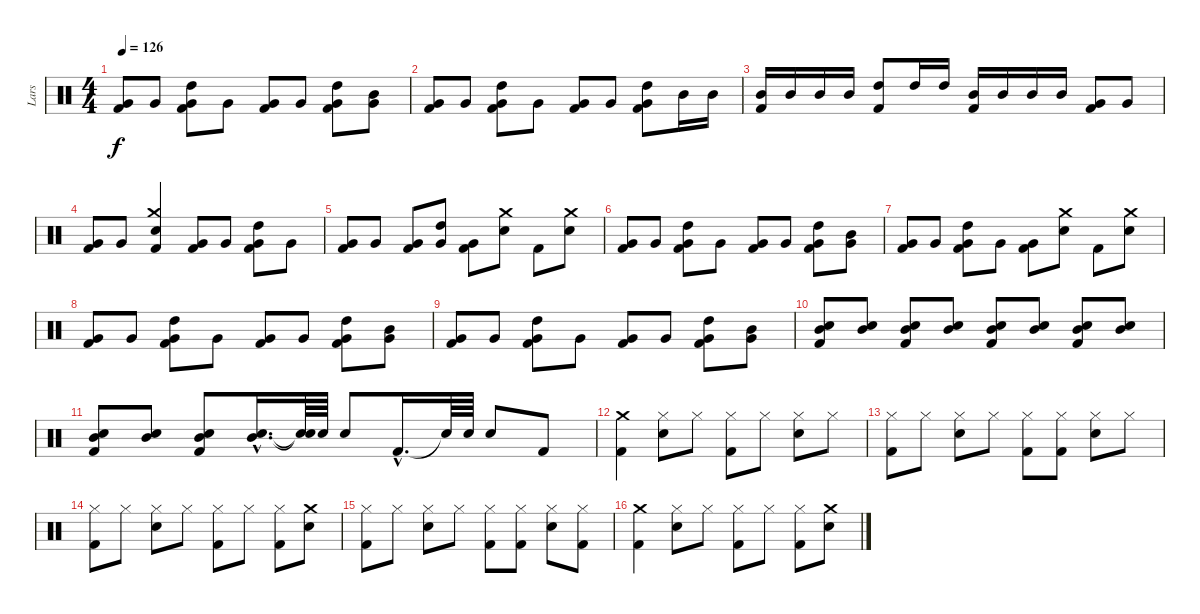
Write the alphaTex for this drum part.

\track ("Lars" "Lars") {instrument percussion}
\staff {score}
\articulation defaults
\ts (4 4)
\tempo 126
\clef neutral
\ks c
("Very Low Tom (hit)" "Kick (hit) 2").8{dy f} "Very Low Tom (hit)".8 ("High Tom (hit)" "Very Low Tom (hit)" "Kick (hit) 2").8 "Very Low Tom (hit)".8 ("Very Low Tom (hit)" "Kick (hit) 2").8 "Very Low Tom (hit)".8 ("High Tom (hit)" "Very Low Tom (hit)" "Kick (hit) 2").8 ("Mid Tom (hit)" "Very Low Tom (hit)").8 |
("Very Low Tom (hit)" "Kick (hit) 2").8 "Very Low Tom (hit)".8 ("High Tom (hit)" "Very Low Tom (hit)" "Kick (hit) 2").8 "Very Low Tom (hit)".8 ("Very Low Tom (hit)" "Kick (hit) 2").8 "Very Low Tom (hit)".8 ("High Tom (hit)" "Very Low Tom (hit)" "Kick (hit) 2").8 "Mid Tom (hit)".16 "Mid Tom (hit)".16 |
("Mid Tom (hit)" "Kick (hit) 2").16 "Mid Tom (hit)".16 "Mid Tom (hit)".16 "Mid Tom (hit)".16 ("High Tom (hit)" "Kick (hit) 2").8 "High Tom (hit)".16 "High Tom (hit)".16 ("Mid Tom (hit)" "Kick (hit) 2").16 "Mid Tom (hit)".16 "Mid Tom (hit)".16 "Mid Tom (hit)".16 ("Very Low Tom (hit)" "Kick (hit) 2").8 "Very Low Tom (hit)".8 |
("Very Low Tom (hit)" "Kick (hit) 2").8 "Very Low Tom (hit)".8 ("Crash medium (hit)" "Electric Snare (hit)" "Kick (hit) 2").4 ("Very Low Tom (hit)" "Kick (hit) 2").8 "Very Low Tom (hit)".8 ("High Tom (hit)" "Very Low Tom (hit)" "Kick (hit) 2").8 "Very Low Tom (hit)".8 |
("Very Low Tom (hit)" "Kick (hit) 2").8 "Very Low Tom (hit)".8 ("Very Low Tom (hit)" "Kick (hit) 2").8 ("High Tom (hit)" "Very Low Tom (hit)").8 ("Very Low Tom (hit)" "Kick (hit) 2").8 ("Snare (hit) 2" "Crash medium (hit)").8 "Kick (hit) 2".8 ("Crash medium (hit)" "Electric Snare (hit)").8 |
("Very Low Tom (hit)" "Kick (hit) 2").8 "Very Low Tom (hit)".8 ("High Tom (hit)" "Very Low Tom (hit)" "Kick (hit) 2").8 "Very Low Tom (hit)".8 ("Very Low Tom (hit)" "Kick (hit) 2").8 "Very Low Tom (hit)".8 ("High Tom (hit)" "Very Low Tom (hit)" "Kick (hit) 2").8 ("Mid Tom (hit)" "Very Low Tom (hit)").8 |
("Very Low Tom (hit)" "Kick (hit) 2").8 "Very Low Tom (hit)".8 ("High Tom (hit)" "Very Low Tom (hit)" "Kick (hit) 2").8 "Very Low Tom (hit)".8 ("Very Low Tom (hit)" "Kick (hit) 2").8 ("Electric Snare (hit)" "Crash medium (hit)").8 "Kick (hit) 2".8 ("Electric Snare (hit)" "Crash medium (hit)").8 |
("Very Low Tom (hit)" "Kick (hit) 2").8 "Very Low Tom (hit)".8 ("High Tom (hit)" "Very Low Tom (hit)" "Kick (hit) 2").8 "Very Low Tom (hit)".8 ("Very Low Tom (hit)" "Kick (hit) 2").8 "Very Low Tom (hit)".8 ("High Tom (hit)" "Very Low Tom (hit)" "Kick (hit) 2").8 ("Mid Tom (hit)" "Very Low Tom (hit)").8 |
("Very Low Tom (hit)" "Kick (hit) 2").8 "Very Low Tom (hit)".8 ("High Tom (hit)" "Very Low Tom (hit)" "Kick (hit) 2").8 "Very Low Tom (hit)".8 ("Very Low Tom (hit)" "Kick (hit) 2").8 "Very Low Tom (hit)".8 ("High Tom (hit)" "Very Low Tom (hit)" "Kick (hit) 2").8 ("Mid Tom (hit)" "Very Low Tom (hit)").8 |
("Mid Tom (hit)" "Electric Snare (hit)" "Kick (hit) 2").8 ("Mid Tom (hit)" "Electric Snare (hit)").8 ("Mid Tom (hit)" "Electric Snare (hit)" "Kick (hit) 2").8 ("Mid Tom (hit)" "Electric Snare (hit)").8 ("Mid Tom (hit)" "Electric Snare (hit)" "Kick (hit) 2").8 ("Mid Tom (hit)" "Electric Snare (hit)").8 ("Mid Tom (hit)" "Electric Snare (hit)" "Kick (hit) 2").8 ("Mid Tom (hit)" "Electric Snare (hit)").8 |
("Electric Snare (hit)" "Mid Tom (hit)" "Kick (hit) 2").8 ("Electric Snare (hit)" "Mid Tom (hit)").8 ("Electric Snare (hit)" "Mid Tom (hit)" "Kick (hit) 2").8 ("Electric Snare (hit)"{hac} "Mid Tom (hit)"{hac}).16{d} ("Electric Snare (hit)"{t} "Snare (hit)"{t}).64 "Electric Snare (hit)".64 "Electric Snare (hit)".8 "Kick (hit) 2"{hac}.16{d} "Snare (hit)"{t}.64 "Electric Snare (hit)".64 "Electric Snare (hit)".8 "Kick (hit) 2".8 |
("Kick (hit) 2" "Crash medium (hit)").4 ("Electric Snare (hit)" "Hi-Hat (closed)").8 "Hi-Hat (closed)".8 ("Hi-Hat (closed)" "Kick (hit) 2").8 "Hi-Hat (closed)".8 ("Electric Snare (hit)" "Hi-Hat (closed)").8 "Hi-Hat (closed)".8 |
("Hi-Hat (closed)" "Kick (hit) 2").8 "Hi-Hat (closed)".8 ("Electric Snare (hit)" "Hi-Hat (closed)").8 "Hi-Hat (closed)".8 ("Kick (hit) 2" "Hi-Hat (closed)").8 ("Kick (hit) 2" "Hi-Hat (closed)").8 ("Electric Snare (hit)" "Hi-Hat (closed)").8 "Hi-Hat (closed)".8 |
("Hi-Hat (closed)" "Kick (hit) 2").8 "Hi-Hat (closed)".8 ("Electric Snare (hit)" "Hi-Hat (closed)").8 "Hi-Hat (closed)".8 ("Hi-Hat (closed)" "Kick (hit) 2").8 "Hi-Hat (closed)".8 ("Hi-Hat (closed)" "Kick (hit) 2").8 ("Crash medium (hit)" "Electric Snare (hit)").8 |
("Hi-Hat (closed)" "Kick (hit) 2").8 "Hi-Hat (closed)".8 ("Electric Snare (hit)" "Hi-Hat (closed)").8 "Hi-Hat (closed)".8 ("Kick (hit) 2" "Hi-Hat (closed)").8 ("Kick (hit) 2" "Hi-Hat (closed)").8 ("Electric Snare (hit)" "Hi-Hat (closed)").8 ("Kick (hit) 2" "Hi-Hat (closed)").8 |
("Kick (hit) 2" "Crash medium (hit)").4 ("Hi-Hat (closed)" "Electric Snare (hit)").8 "Hi-Hat (closed)".8 ("Kick (hit) 2" "Hi-Hat (closed)").8 "Hi-Hat (closed)".8 ("Kick (hit) 2" "Hi-Hat (closed)").8 ("Crash medium (hit)" "Electric Snare (hit)").8
